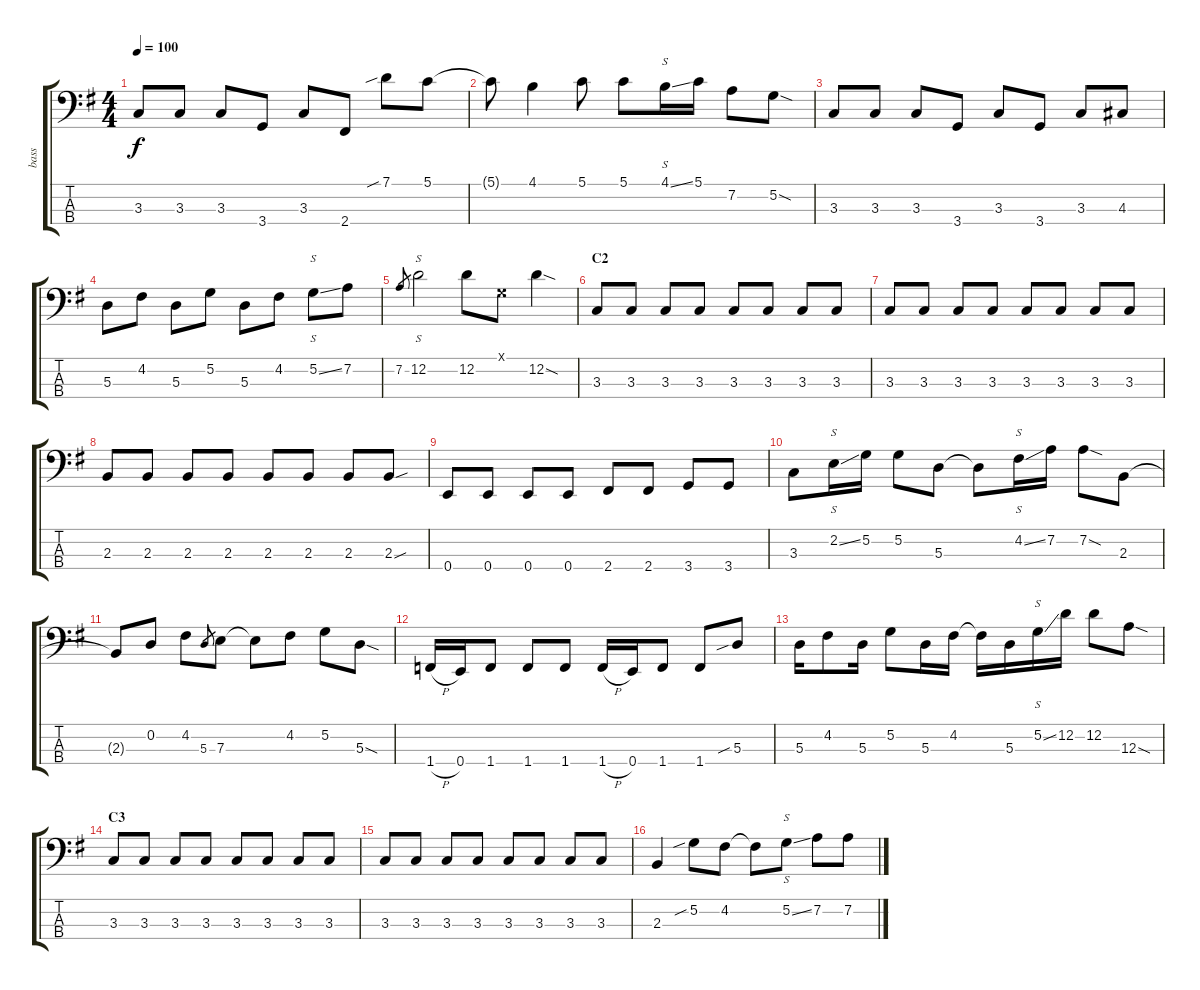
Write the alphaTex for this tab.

\track ("bass" "bass") {instrument electricbasspick}
\staff {score tabs}
\tuning (G2 D2 A1 E1) {hide}
\ts (4 4)
\tempo 100
\clef f4
\ks g
3.3.8{dy f} 3.3.8 3.3.8 3.4.8 3.3.8 2.4.8 7.1{sib}.8 5.1.8 |
5.1{t}.8 4.1.4 5.1.8 5.1.8 4.1{ss}.16{s} 5.1.16 7.2.8 5.2{sod}.8 |
3.3.8 3.3.8 3.3.8 3.4.8 3.3.8 3.4.8 3.3.8 4.3.8 |
5.3.8 4.2.8 5.3.8 5.2.8 5.3.8 4.2.8 5.2{ss}.8{s} 7.2.8 |
7.2.8{gr} 12.2.2{s} 12.2.8 0.1{x}.8 12.2{sod}.4 |
\section ("" "C2")
3.3.8 3.3.8 3.3.8 3.3.8 3.3.8 3.3.8 3.3.8 3.3.8 |
3.3.8 3.3.8 3.3.8 3.3.8 3.3.8 3.3.8 3.3.8 3.3.8 |
2.3.8 2.3.8 2.3.8 2.3.8 2.3.8 2.3.8 2.3.8 2.3{sou}.8 |
0.4.8 0.4.8 0.4.8 0.4.8 2.4.8 2.4.8 3.4.8 3.4.8 |
3.3.8 2.2{ss}.16{s} 5.2.16 5.2.8 5.3.8 5.3{t}.8 4.2{ss}.16{s} 7.2.16 7.2{sod}.8 2.3.8 |
2.3{t}.8 0.2.8 4.2.8 5.3.8{gr} 7.3.8 7.3{t}.8 4.2.8 5.2.8 5.3{sod}.8 |
1.4{h}.16 0.4.16 1.4.8 1.4.8 1.4.8 1.4{h}.16 0.4.16 1.4.8 1.4.8 5.3{sib}.8 |
5.3.16 4.2.8 5.3.16 5.2.8 5.3.16 4.2.16 4.2{t}.16 5.3.16 5.2{ss}.16{s} 12.2.16 12.2.8 12.3{sod}.8 |
\section ("" "C3")
3.3.8 3.3.8 3.3.8 3.3.8 3.3.8 3.3.8 3.3.8 3.3.8 |
3.3.8 3.3.8 3.3.8 3.3.8 3.3.8 3.3.8 3.3.8 3.3.8 |
2.3.4 5.2{sib}.8 4.2.8 4.2{t}.8 5.2{ss}.8{s} 7.2.8 7.2.8
